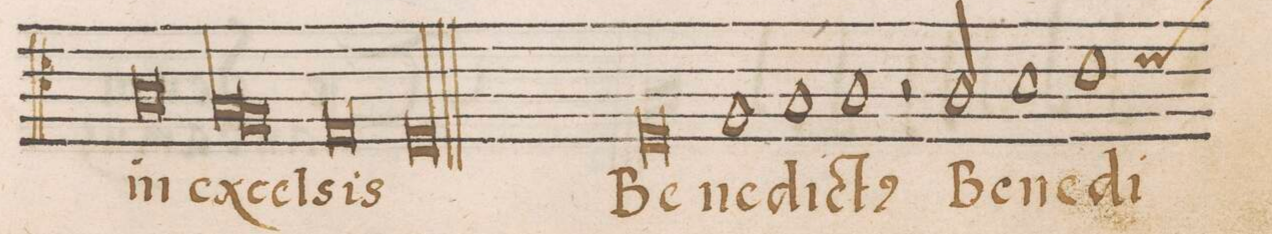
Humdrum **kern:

**kern	**text
*I"TENOR	*
*clefC4	*
*k[]	*
*met(C|)	*
*M2/1	*
0A	in
=49-	=49-
*lig	*
1G	ex-
1F	.
*Xlig	*
=50-	=50-
0E	-cel-
=51-	=51-
0Dl	-sis
=52||	=52||
0D	Be-
=53-	=53-
1F	-ne-
1G	-dic-
=54-	=54-
1A	-t(us)
2r	.
2A/	Be-
=55-	=55-
1B	-ne-
*custos:d	*
1c	-di-
=56-	=56-
*-	*-
